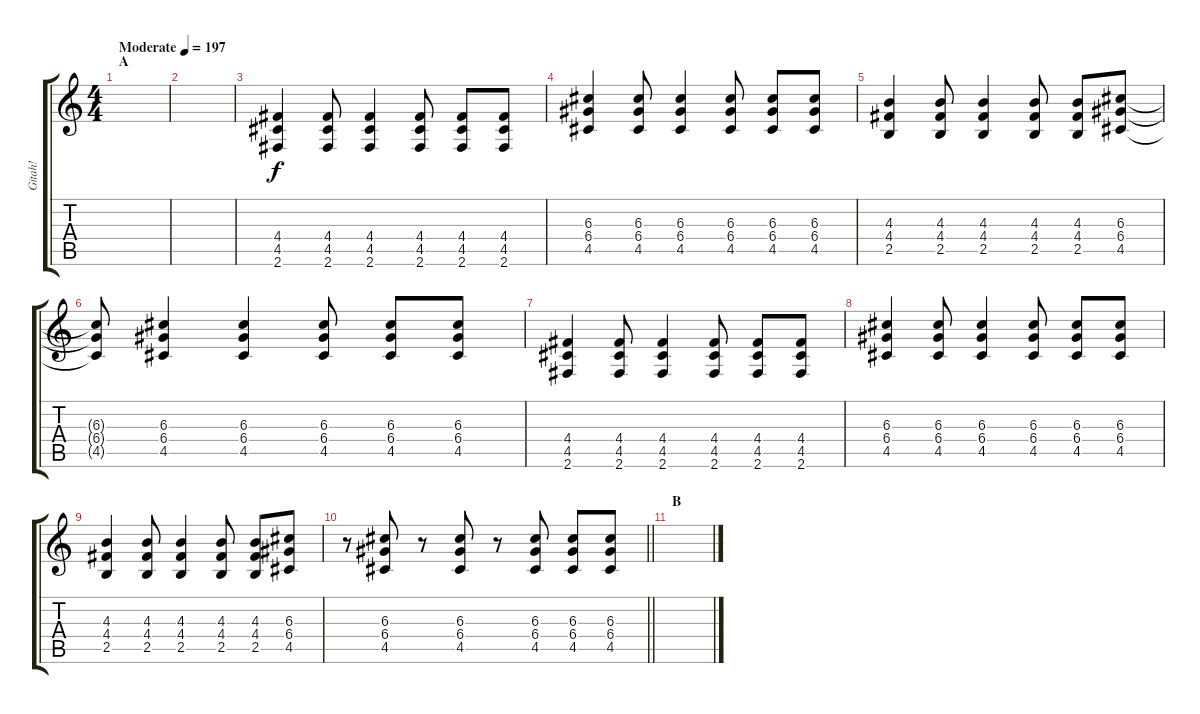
\track ("Gitah!" "Gitah!") {instrument distortionguitar}
\staff {score tabs}
\tuning (E4 B3 G3 D3 A2 E2) {hide}
\ts (4 4)
\section ("" "A")
\tempo (197 "Moderate")
\clef g2
\ks c
|
|
(4.4 4.5 2.6).4 (4.4 4.5 2.6).8 (4.4 4.5 2.6).4 (4.4 4.5 2.6).8 (4.4 4.5 2.6).8 (4.4 4.5 2.6).8 |
(6.3 6.4 4.5).4 (6.3 6.4 4.5).8 (6.3 6.4 4.5).4 (6.3 6.4 4.5).8 (6.3 6.4 4.5).8 (6.3 6.4 4.5).8 |
(4.3 4.4 2.5).4 (4.3 4.4 2.5).8 (4.3 4.4 2.5).4 (4.3 4.4 2.5).8 (4.3 4.4 2.5).8 (6.3 6.4 4.5).8 |
(6.3{t} 6.4{t} 4.5{t}).8 (6.3 6.4 4.5).4 (6.3 6.4 4.5).4 (6.3 6.4 4.5).8 (6.3 6.4 4.5).8 (6.3 6.4 4.5).8 |
(4.4 4.5 2.6).4 (4.4 4.5 2.6).8 (4.4 4.5 2.6).4 (4.4 4.5 2.6).8 (4.4 4.5 2.6).8 (4.4 4.5 2.6).8 |
(6.3 6.4 4.5).4 (6.3 6.4 4.5).8 (6.3 6.4 4.5).4 (6.3 6.4 4.5).8 (6.3 6.4 4.5).8 (6.3 6.4 4.5).8 |
(4.3 4.4 2.5).4 (4.3 4.4 2.5).8 (4.3 4.4 2.5).4 (4.3 4.4 2.5).8 (4.3 4.4 2.5).8 (6.3 6.4 4.5).8 |
\barLineRight lightlight
r.8 (6.3 6.4 4.5).8 r.8 (6.3 6.4 4.5).8 r.8 (6.3 6.4 4.5).8 (6.3 6.4 4.5).8 (6.3 6.4 4.5).8 |
\section ("" "B")
